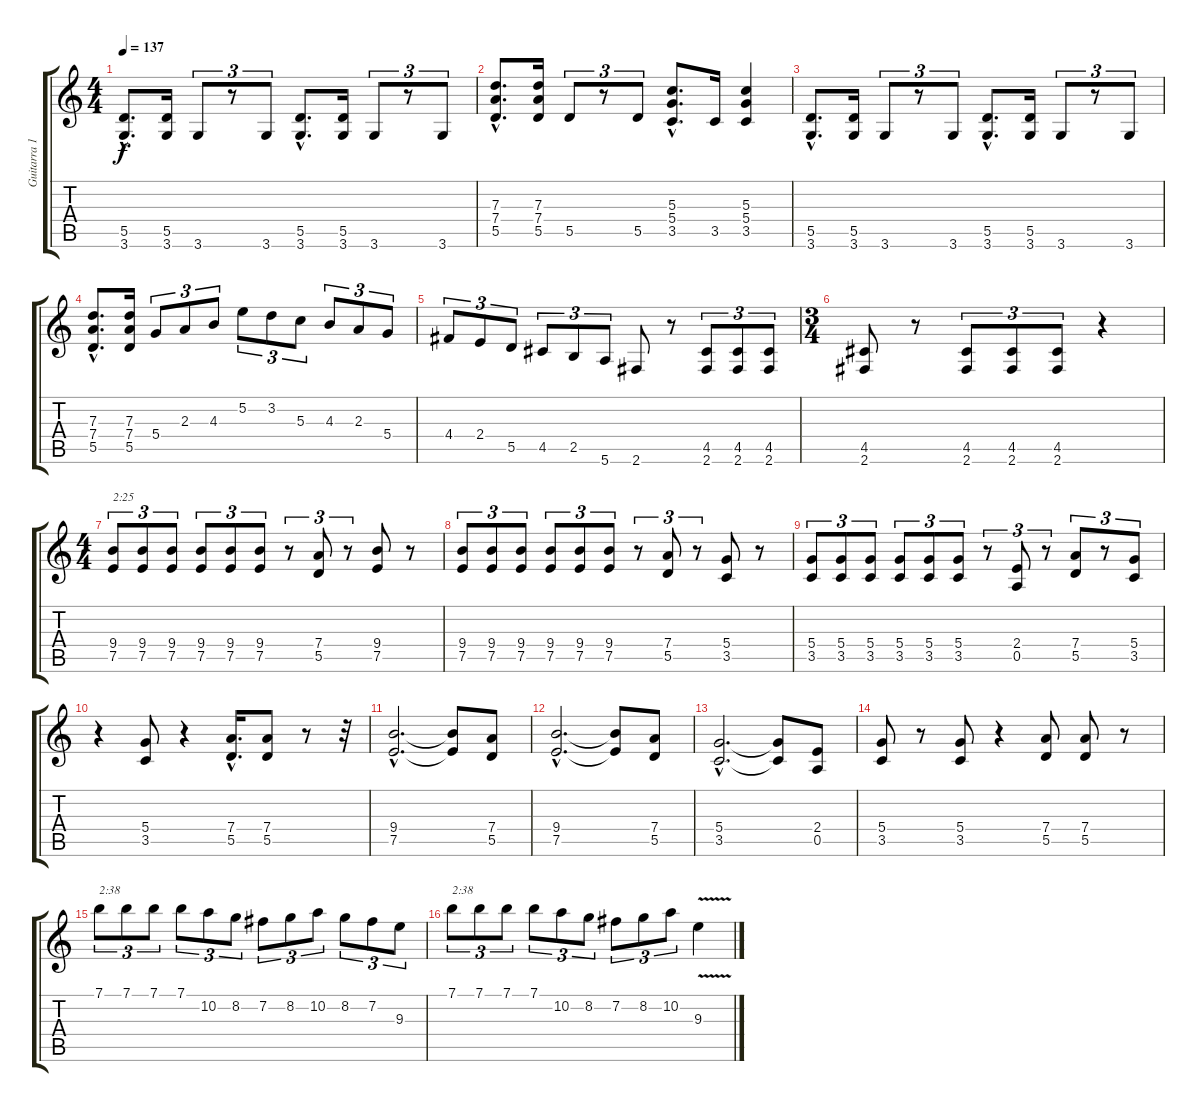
\track ("Guitarra 1" "Guitarra 1") {instrument distortionguitar}
\staff {score tabs}
\tuning (E4 B3 G3 D3 A2 E2) {hide}
\ts (4 4)
\tempo 137
\clef g2
\ks c
(5.5{hac} 3.6{hac}).8{d dy f} (5.5 3.6).16 3.6.8{tu (3 2)} r.8{tu (3 2)} 3.6.8{tu (3 2)} (5.5{hac} 3.6{hac}).8{d} (5.5 3.6).16 3.6.8{tu (3 2)} r.8{tu (3 2)} 3.6.8{tu (3 2)} |
(7.3{hac} 7.4{hac} 5.5{hac}).8{d} (7.3 7.4 5.5).16 5.5.8{tu (3 2)} r.8{tu (3 2)} 5.5.8{tu (3 2)} (5.3{hac} 5.4{hac} 3.5{hac}).8{d} 3.5.16 (5.3 5.4 3.5).4 |
(5.5{hac} 3.6{hac}).8{d} (5.5 3.6).16 3.6.8{tu (3 2)} r.8{tu (3 2)} 3.6.8{tu (3 2)} (5.5{hac} 3.6{hac}).8{d} (5.5 3.6).16 3.6.8{tu (3 2)} r.8{tu (3 2)} 3.6.8{tu (3 2)} |
(7.3{hac} 7.4{hac} 5.5{hac}).8{d} (7.3 7.4 5.5).16 5.4.8{tu (3 2)} 2.3.8{tu (3 2)} 4.3.8{tu (3 2)} 5.2.8{tu (3 2)} 3.2.8{tu (3 2)} 5.3.8{tu (3 2)} 4.3.8{tu (3 2)} 2.3.8{tu (3 2)} 5.4.8{tu (3 2)} |
4.4.8{tu (3 2)} 2.4.8{tu (3 2)} 5.5.8{tu (3 2)} 4.5.8{tu (3 2)} 2.5.8{tu (3 2)} 5.6.8{tu (3 2)} 2.6.8 r.8 (4.5 2.6).8{tu (3 2)} (4.5 2.6).8{tu (3 2)} (4.5 2.6).8{tu (3 2)} |
\ts (3 4)
(4.5 2.6).8 r.8 (4.5 2.6).8{tu (3 2)} (4.5 2.6).8{tu (3 2)} (4.5 2.6).8{tu (3 2)} r.4 |
\ts (4 4)
(9.4 7.5).8{tu (3 2) txt "2:25"} (9.4 7.5).8{tu (3 2)} (9.4 7.5).8{tu (3 2)} (9.4 7.5).8{tu (3 2)} (9.4 7.5).8{tu (3 2)} (9.4 7.5).8{tu (3 2)} r.8{tu (3 2)} (7.4 5.5).8{tu (3 2)} r.8{tu (3 2)} (9.4 7.5).8 r.8 |
(9.4 7.5).8{tu (3 2)} (9.4 7.5).8{tu (3 2)} (9.4 7.5).8{tu (3 2)} (9.4 7.5).8{tu (3 2)} (9.4 7.5).8{tu (3 2)} (9.4 7.5).8{tu (3 2)} r.8{tu (3 2)} (7.4 5.5).8{tu (3 2)} r.8{tu (3 2)} (5.4 3.5).8 r.8 |
(5.4 3.5).8{tu (3 2)} (5.4 3.5).8{tu (3 2)} (5.4 3.5).8{tu (3 2)} (5.4 3.5).8{tu (3 2)} (5.4 3.5).8{tu (3 2)} (5.4 3.5).8{tu (3 2)} r.8{tu (3 2)} (2.4 0.5).8{tu (3 2)} r.8{tu (3 2)} (7.4 5.5).8{tu (3 2)} r.8{tu (3 2)} (5.4 3.5).8{tu (3 2)} |
r.4 (5.4 3.5).8 r.4 (7.4{hac} 5.5{hac}).16{d} (7.4 5.5).8 r.8 r.32 |
(9.4{hac} 7.5{hac}).2{d} (9.4{t} 7.5{t}).8 (7.4 5.5).8 |
(9.4{hac} 7.5{hac}).2{d} (9.4{t} 7.5{t}).8 (7.4 5.5).8 |
(5.4{hac} 3.5{hac}).2{d} (5.4{t} 3.5{t}).8 (2.4 0.5).8 |
(5.4 3.5).8 r.8 (5.4 3.5).8 r.4 (7.4 5.5).8 (7.4 5.5).8 r.8 |
7.1.8{tu (3 2) txt "2:38"} 7.1.8{tu (3 2)} 7.1.8{tu (3 2)} 7.1.8{tu (3 2)} 10.2.8{tu (3 2)} 8.2.8{tu (3 2)} 7.2.8{tu (3 2)} 8.2.8{tu (3 2)} 10.2.8{tu (3 2)} 8.2.8{tu (3 2)} 7.2.8{tu (3 2)} 9.3.8{tu (3 2)} |
7.1.8{tu (3 2) txt "2:38"} 7.1.8{tu (3 2)} 7.1.8{tu (3 2)} 7.1.8{tu (3 2)} 10.2.8{tu (3 2)} 8.2.8{tu (3 2)} 7.2.8{tu (3 2)} 8.2.8{tu (3 2)} 10.2.8{tu (3 2)} 9.3{v}.4
